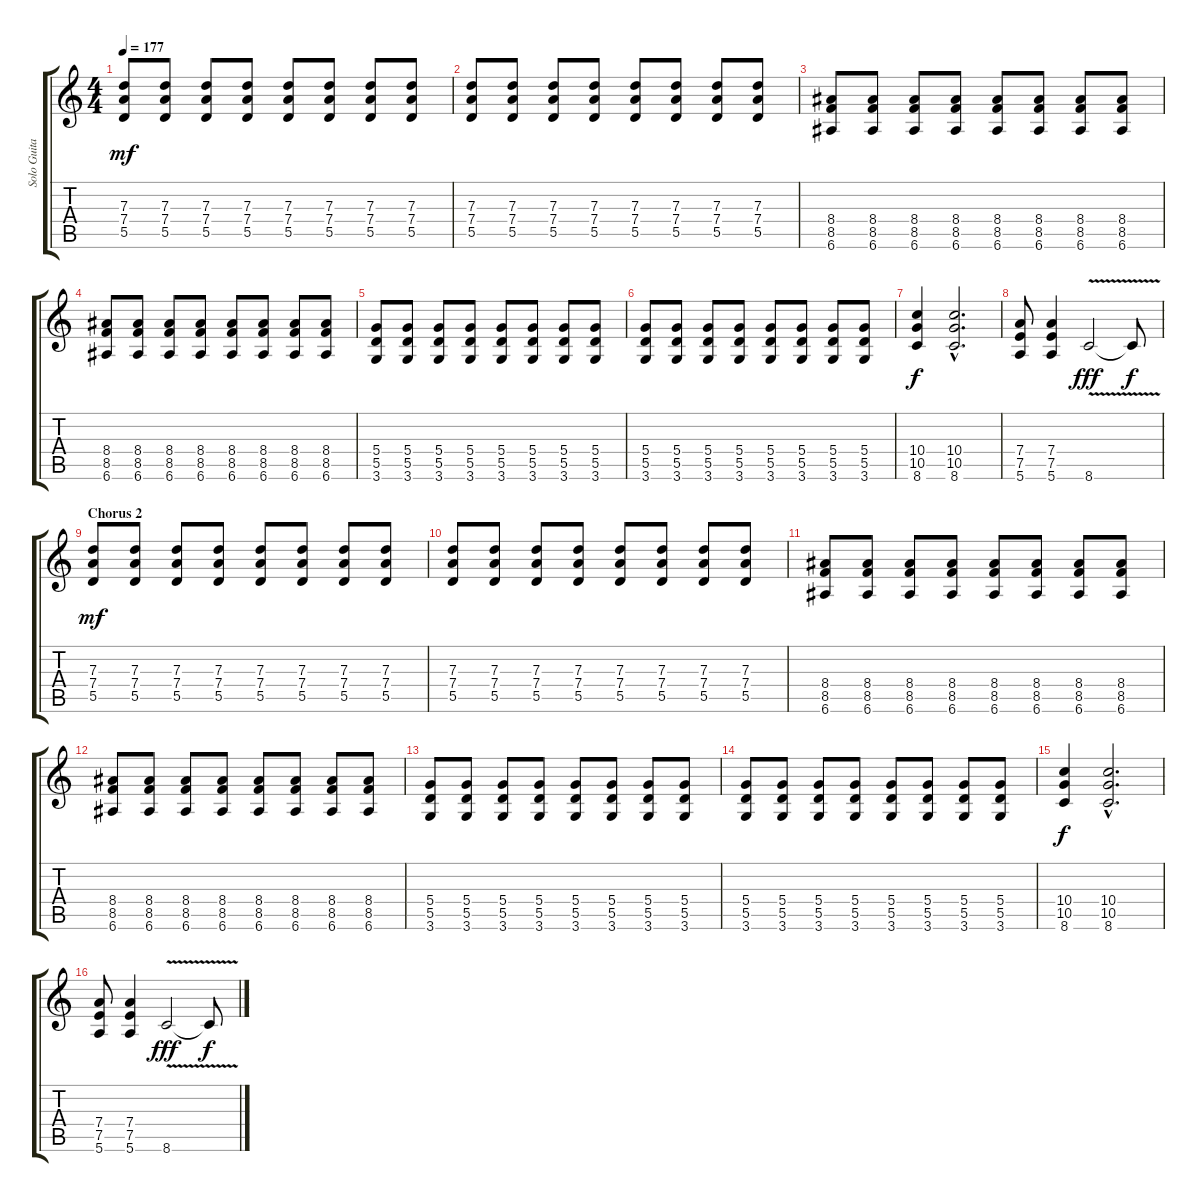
\track ("Solo Guitar" "Solo Guita") {instrument distortionguitar}
\staff {score tabs}
\tuning (E4 B3 G3 D3 A2 E2) {hide}
\ts (4 4)
\tempo 177
\clef g2
\ks c
(7.3 7.4 5.5).8{dy mf} (7.3 7.4 5.5).8 (7.3 7.4 5.5).8 (7.3 7.4 5.5).8 (7.3 7.4 5.5).8 (7.3 7.4 5.5).8 (7.3 7.4 5.5).8 (7.3 7.4 5.5).8 |
(7.3 7.4 5.5).8 (7.3 7.4 5.5).8 (7.3 7.4 5.5).8 (7.3 7.4 5.5).8 (7.3 7.4 5.5).8 (7.3 7.4 5.5).8 (7.3 7.4 5.5).8 (7.3 7.4 5.5).8 |
(8.4 8.5 6.6).8 (8.4 8.5 6.6).8 (8.4 8.5 6.6).8 (8.4 8.5 6.6).8 (8.4 8.5 6.6).8 (8.4 8.5 6.6).8 (8.4 8.5 6.6).8 (8.4 8.5 6.6).8 |
(8.4 8.5 6.6).8 (8.4 8.5 6.6).8 (8.4 8.5 6.6).8 (8.4 8.5 6.6).8 (8.4 8.5 6.6).8 (8.4 8.5 6.6).8 (8.4 8.5 6.6).8 (8.4 8.5 6.6).8 |
(5.4 5.5 3.6).8 (5.4 5.5 3.6).8 (5.4 5.5 3.6).8 (5.4 5.5 3.6).8 (5.4 5.5 3.6).8 (5.4 5.5 3.6).8 (5.4 5.5 3.6).8 (5.4 5.5 3.6).8 |
(5.4 5.5 3.6).8 (5.4 5.5 3.6).8 (5.4 5.5 3.6).8 (5.4 5.5 3.6).8 (5.4 5.5 3.6).8 (5.4 5.5 3.6).8 (5.4 5.5 3.6).8 (5.4 5.5 3.6).8 |
(10.4 10.5 8.6).4{dy f} (10.4{hac} 10.5{hac} 8.6{hac}).2{d} |
(7.4 7.5 5.6).8 (7.4 7.5 5.6).4 8.6{v}.2{dy fff} 8.6{t}.8{dy f} |
\section ("" "Chorus 2")
(7.3 7.4 5.5).8{dy mf} (7.3 7.4 5.5).8 (7.3 7.4 5.5).8 (7.3 7.4 5.5).8 (7.3 7.4 5.5).8 (7.3 7.4 5.5).8 (7.3 7.4 5.5).8 (7.3 7.4 5.5).8 |
(7.3 7.4 5.5).8 (7.3 7.4 5.5).8 (7.3 7.4 5.5).8 (7.3 7.4 5.5).8 (7.3 7.4 5.5).8 (7.3 7.4 5.5).8 (7.3 7.4 5.5).8 (7.3 7.4 5.5).8 |
(8.4 8.5 6.6).8 (8.4 8.5 6.6).8 (8.4 8.5 6.6).8 (8.4 8.5 6.6).8 (8.4 8.5 6.6).8 (8.4 8.5 6.6).8 (8.4 8.5 6.6).8 (8.4 8.5 6.6).8 |
(8.4 8.5 6.6).8 (8.4 8.5 6.6).8 (8.4 8.5 6.6).8 (8.4 8.5 6.6).8 (8.4 8.5 6.6).8 (8.4 8.5 6.6).8 (8.4 8.5 6.6).8 (8.4 8.5 6.6).8 |
(5.4 5.5 3.6).8 (5.4 5.5 3.6).8 (5.4 5.5 3.6).8 (5.4 5.5 3.6).8 (5.4 5.5 3.6).8 (5.4 5.5 3.6).8 (5.4 5.5 3.6).8 (5.4 5.5 3.6).8 |
(5.4 5.5 3.6).8 (5.4 5.5 3.6).8 (5.4 5.5 3.6).8 (5.4 5.5 3.6).8 (5.4 5.5 3.6).8 (5.4 5.5 3.6).8 (5.4 5.5 3.6).8 (5.4 5.5 3.6).8 |
(10.4 10.5 8.6).4{dy f} (10.4{hac} 10.5{hac} 8.6{hac}).2{d} |
(7.4 7.5 5.6).8 (7.4 7.5 5.6).4 8.6{v}.2{dy fff} 8.6{t}.8{dy f}
